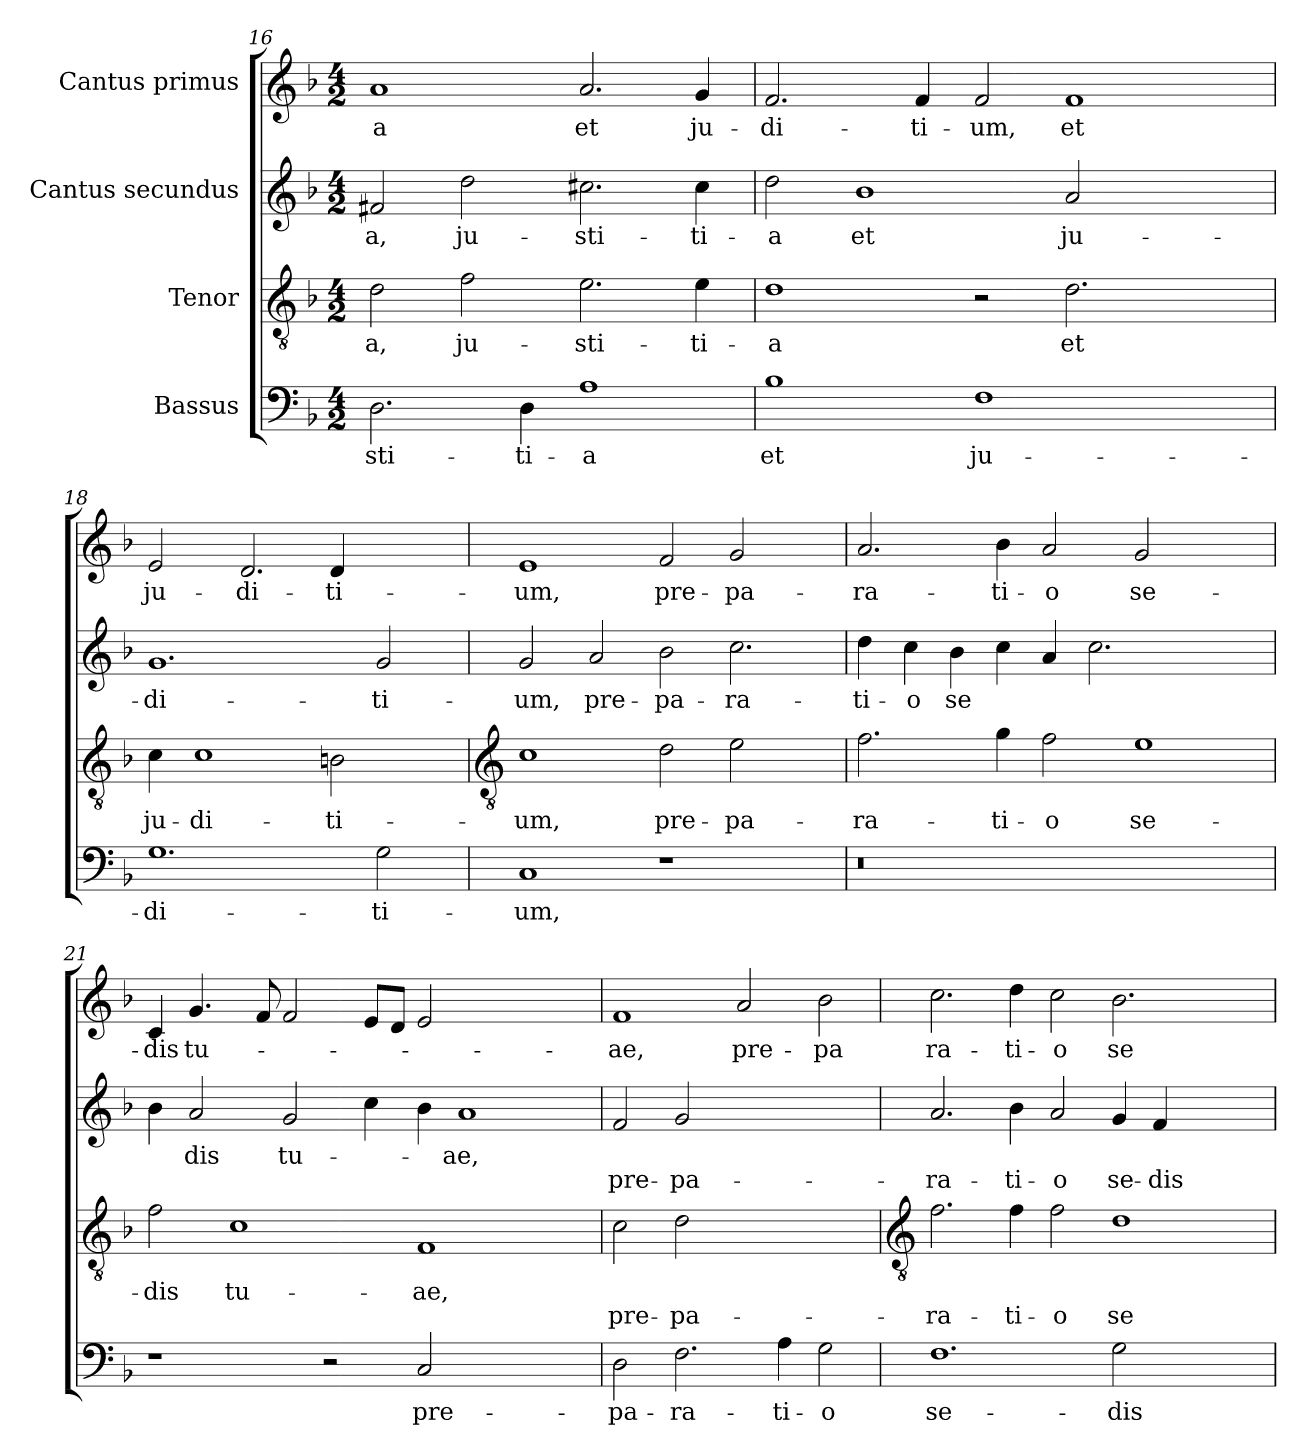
**kern	**text	**kern	**text	**text	**kern	**text	**text	**kern	**text
*part4	*part4	*part3	*part3	*part3	*part2	*part2	*part2	*part1	*part1
*staff4	*staff4	*staff3	*staff3	*staff3	*staff2	*staff2	*staff2	*staff1	*staff1
*I"Bassus	*	*I"Tenor	*	*	*I"Cantus secundus	*	*	*I"Cantus primus	*
*clefF4	*	*clefGv2	*	*	*clefG2	*	*	*clefG2	*
*k[b-]	*	*k[b-]	*	*	*k[b-]	*	*	*k[b-]	*
*F:	*	*F:	*	*	*F:	*	*	*F:	*
*M4/2	*	*M4/2	*	*	*M4/2	*	*	*M4/2	*
=16	=16	=16	=16	=16	=16	=16	=16	=16	=16
!	!LO:LY:b	!	!LO:LY:b	!	!	!LO:LY:b	!	!	!LO:LY:b
2.D	-sti-	2d	-a,	.	2f#X	-a,	.	1a	-a
!	!	!	!LO:LY:b	!	!	!LO:LY:b	!	!	!
.	.	2f	ju-	.	2dd	ju-	.	.	.
!	!LO:LY:b	!	!	!	!	!	!	!	!
4D	-ti-	.	.	.	.	.	.	.	.
!	!LO:LY:b	!	!LO:LY:b	!	!	!LO:LY:b	!	!	!LO:LY:b
1A	-a	2.e	-sti-	.	2.cc#X	-sti-	.	2.a	et
!	!	!	!LO:LY:b	!	!	!LO:LY:b	!	!	!LO:LY:b
.	.	4e	-ti-	.	4cc#	-ti-	.	4g	ju-
=17	=17	=17	=17	=17	=17	=17	=17	=17	=17
!	!LO:LY:b	!	!LO:LY:b	!	!	!LO:LY:b	!	!	!LO:LY:b
1B-	et	1d	-a	.	2dd	-a	.	2.f	-di-
!	!	!	!	!	!	!LO:LY:b	!	!	!
.	.	.	.	.	1b-	et	.	.	.
!	!	!	!	!	!	!	!	!	!LO:LY:b
.	.	.	.	.	.	.	.	4f	-ti-
!	!LO:LY:b	!	!	!	!	!	!	!	!LO:LY:b
1F	ju-	2r	.	.	.	.	.	2f	-um,
!	!	!	!LO:LY:b	!	!	!LO:LY:b	!	!	!LO:LY:b
.	.	2.d	et	.	2a	ju-	.	1f	et
2ryy	.	.	.	.	2ryy	.	.	.	.
.	.	4ryy	.	.	.	.	.	.	.
=18	=18	=18	=18	=18	=18	=18	=18	=18	=18
!	!LO:LY:b	!	!LO:LY:b	!	!	!LO:LY:b	!	!	!LO:LY:b
1.G	-di-	4c	ju-	.	1.g	-di-	.	2e	ju-
!	!	!	!LO:LY:b	!	!	!	!	!	!
.	.	1c	-di-	.	.	.	.	.	.
!	!	!	!	!	!	!	!	!	!LO:LY:b
.	.	.	.	.	.	.	.	2.d	-di-
!	!	!	!LO:LY:b	!	!	!	!	!	!LO:LY:b
.	.	2Bn	-ti-	.	.	.	.	4d	-ti-
!	!LO:LY:b	!	!	!	!	!LO:LY:b	!	!	!
2G	-ti-	.	.	.	2g	-ti-	.	2ryy	.
.	.	4ryy	.	.	.	.	.	.	.
!!LO:LB:g=z
=19	=19	=19	=19	=19	=19	=19	=19	=19	=19
*	*	*clefGv2	*	*	*	*	*	*	*
!	!LO:LY:b	!	!LO:LY:b	!	!	!LO:LY:b	!	!	!LO:LY:b
1C	-um,	1c	-um,	.	2g	-um,	.	1e	-um,
!	!	!	!	!	!	!LO:LY:b	!	!	!
.	.	.	.	.	2a	pre-	.	.	.
!	!	!	!LO:LY:b	!	!	!LO:LY:b	!	!	!LO:LY:b
1r	.	2d	pre-	.	2b-	-pa-	.	2f	pre-
!	!	!	!LO:LY:b	!	!	!LO:LY:b	!	!	!LO:LY:b
.	.	2e	-pa-	.	2.cc	-ra-	.	2g	-pa-
4ryy	.	4ryy	.	.	.	.	.	4ryy	.
=20	=20	=20	=20	=20	=20	=20	=20	=20	=20
!	!	!	!LO:LY:b	!	!	!LO:LY:b	!	!	!LO:LY:b
0r	.	2.f	-ra-	.	4dd	-ti-	.	2.a	-ra-
!	!	!	!	!	!	!LO:LY:b	!	!	!
.	.	.	.	.	4cc	-o	.	.	.
!	!	!	!	!	!	!LO:LY:b	!	!	!
.	.	.	.	.	4b-	se	.	.	.
!	!	!	!LO:LY:b	!	!	!	!	!	!LO:LY:b
.	.	4g	-ti-	.	4cc	.	.	4b-	-ti-
!	!	!	!LO:LY:b	!	!	!	!	!	!LO:LY:b
.	.	2f	-o	.	4a	.	.	2a	-o
.	.	.	.	.	2.cc	.	.	.	.
!	!	!	!LO:LY:b	!	!	!	!	!	!LO:LY:b
.	.	1e	se-	.	.	.	.	2g	se-
2ryy	.	.	.	.	2ryy	.	.	2ryy	.
=21	=21	=21	=21	=21	=21	=21	=21	=21	=21
!	!	!	!LO:LY:b	!	!	!	!	!	!LO:LY:b
1r	.	2f	-dis	.	4b-	.	.	4c	-dis
!	!	!	!	!	!	!LO:LY:b	!	!	!LO:LY:b
.	.	.	.	.	2a	dis	.	4.g	tu-
!	!	!	!LO:LY:b	!	!	!	!	!	!
.	.	1c	tu-	.	.	.	.	.	.
.	.	.	.	.	.	.	.	8f	.
!	!	!	!	!	!	!LO:LY:b	!	!	!
.	.	.	.	.	2g	tu-	.	2f	.
2r	.	.	.	.	.	.	.	.	.
.	.	.	.	.	4cc	.	.	8eL	.
.	.	.	.	.	.	.	.	8dJ	.
!	!LO:LY:b	!	!LO:LY:b	!	!	!	!	!	!
2C	pre-	1F	-ae,	.	4b-	.	.	2e	.
!	!	!	!	!	!	!LO:LY:b	!	!	!
.	.	.	.	.	1a	-ae,	.	.	.
2.ryy	.	.	.	.	.	.	.	2.ryy	.
.	.	4ryy	.	.	.	.	.	.	.
=22	=22	=22	=22	=22	=22	=22	=22	=22	=22
!	!LO:LY:b	!	!	!LO:LY:b	!	!	!LO:LY:b	!	!LO:LY:b
2D	-pa-	2c	.	pre-	2f	.	pre-	1f	-ae,
!	!LO:LY:b	!	!	!LO:LY:b	!	!	!LO:LY:b	!	!
2.F	-ra-	2d	.	-pa-	2g	.	-pa-	.	.
!	!	!	!	!	!	!	!	!	!LO:LY:b
.	.	1ryy	.	.	1ryy	.	.	2a	pre-
!	!LO:LY:b	!	!	!	!	!	!	!	!
4A	-ti-	.	.	.	.	.	.	.	.
!	!LO:LY:b	!	!	!	!	!	!	!	!LO:LY:b
2G	-o	.	.	.	.	.	.	2b-	-pa
!!LO:LB:g=z
=23	=23	=23	=23	=23	=23	=23	=23	=23	=23
*	*	*clefGv2	*	*	*	*	*	*	*
!	!LO:LY:b	!	!	!LO:LY:b	!	!	!LO:LY:b	!	!LO:LY:b
1.F	se-	2.f	.	-ra-	2.a	.	-ra-	2.cc	ra-
!	!	!	!	!LO:LY:b	!	!	!LO:LY:b	!	!LO:LY:b
.	.	4f	.	-ti-	4b-	.	-ti-	4dd	-ti-
!	!	!	!	!LO:LY:b	!	!	!LO:LY:b	!	!LO:LY:b
.	.	2f	.	-o	2a	.	-o	2cc	-o
!	!LO:LY:b	!	!	!LO:LY:b	!	!	!LO:LY:b	!	!LO:LY:b
2G	-dis	1d	.	se-	4g	.	se-	2.b-	se-
!	!	!	!	!	!	!	!LO:LY:b	!	!
.	.	.	.	.	4f	.	-dis	.	.
2ryy	.	.	.	.	2ryy	.	.	.	.
.	.	.	.	.	.	.	.	4ryy	.
=	=	=	=	=	=	=	=	=	=
*-	*-	*-	*-	*-	*-	*-	*-	*-	*-
